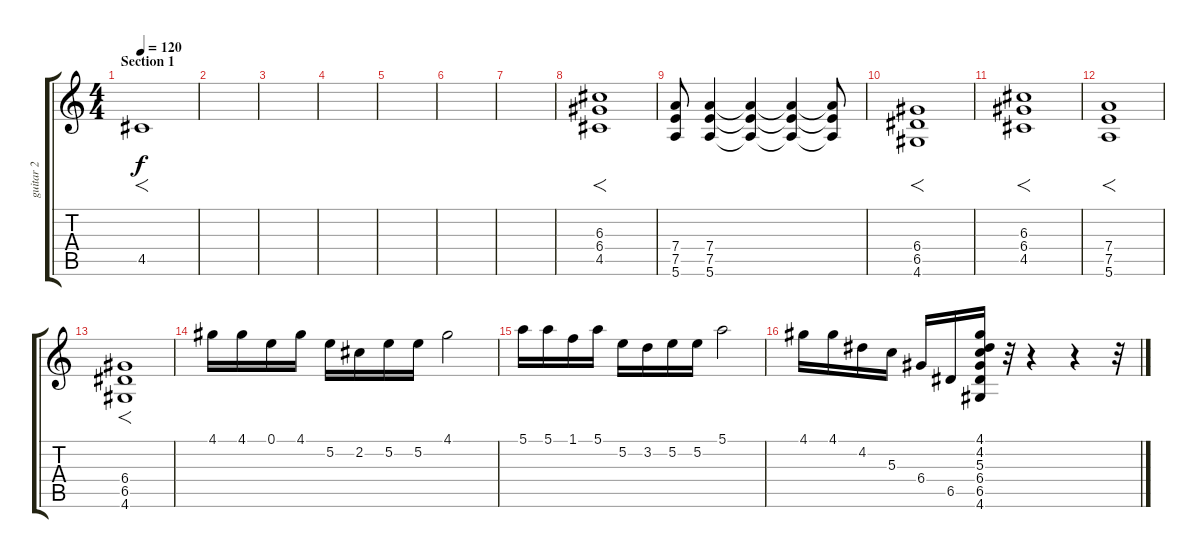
\track ("guitar 2" "guitar 2") {instrument overdrivenguitar}
\staff {score tabs}
\tuning (E4 B3 G3 D3 A2 E2) {hide}
\ts (4 4)
\section ("" "Section 1")
\tempo 120
\clef g2
\ks c
4.5.1{f dy f instrument guitarharmonics} |
|
|
|
|
|
|
(6.3 6.4 4.5).1{f instrument overdrivenguitar} |
(7.4 7.5 5.6).8 (7.4 7.5 5.6).4 (7.4{t} 7.5{t} 5.6{t}).4 (7.4{t} 7.5{t} 5.6{t}).4 (7.4{t} 7.5{t} 5.6{t}).8 |
(6.4 6.5 4.6).1{f} |
(6.3 6.4 4.5).1{f} |
(7.4 7.5 5.6).1{f} |
(6.4 6.5 4.6).1{f} |
4.1.16{instrument overdrivenguitar} 4.1.16 0.1.16 4.1.16 5.2.16 2.2.16 5.2.16 5.2.16 4.1.2 |
5.1.16 5.1.16 1.1.16 5.1.16 5.2.16 3.2.16 5.2.16 5.2.16 5.1.2 |
4.1.16 4.1.16 4.2.16 5.3.16 6.4.16 6.5.16 (4.1 4.2 5.3 6.4 6.5 4.6).16 r.32 r.4 r.4 r.32
